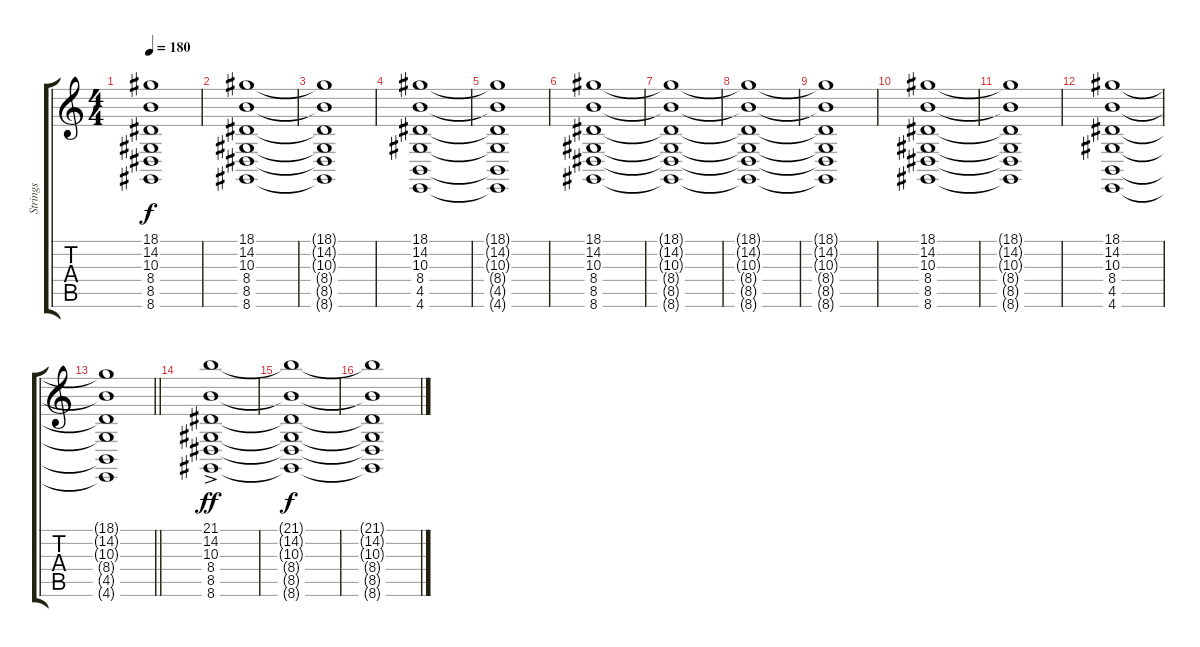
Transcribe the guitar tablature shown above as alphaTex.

\track ("Strings" "Strings") {instrument stringensemble1}
\staff {score tabs}
\tuning (D4 A3 F3 C3 G2 C2) {hide}
\ts (4 4)
\tempo 180
\clef g2
\ks c
(18.1{t} 14.2{t} 10.3{t} 8.4{t} 8.5{t} 8.6{t}).1{dy f} |
(18.1 14.2 10.3 8.4 8.5 8.6).1 |
(18.1{t} 14.2{t} 10.3{t} 8.4{t} 8.5{t} 8.6{t}).1 |
(18.1 14.2 10.3 8.4 4.5 4.6).1 |
(18.1{t} 14.2{t} 10.3{t} 8.4{t} 4.5{t} 4.6{t}).1 |
(18.1 14.2 10.3 8.4 8.5 8.6).1 |
(18.1{t} 14.2{t} 10.3{t} 8.4{t} 8.5{t} 8.6{t}).1 |
(18.1{t} 14.2{t} 10.3{t} 8.4{t} 8.5{t} 8.6{t}).1 |
(18.1{t} 14.2{t} 10.3{t} 8.4{t} 8.5{t} 8.6{t}).1 |
(18.1 14.2 10.3 8.4 8.5 8.6).1 |
(18.1{t} 14.2{t} 10.3{t} 8.4{t} 8.5{t} 8.6{t}).1 |
(18.1 14.2 10.3 8.4 4.5 4.6).1 |
\barLineRight lightlight
(18.1{t} 14.2{t} 10.3{t} 8.4{t} 4.5{t} 4.6{t}).1 |
(21.1{ac} 14.2 10.3 8.4 8.5 8.6).1{dy ff} |
(21.1{t} 14.2{t} 10.3{t} 8.4{t} 8.5{t} 8.6{t}).1{dy f} |
(21.1{t} 14.2{t} 10.3{t} 8.4{t} 8.5{t} 8.6{t}).1
